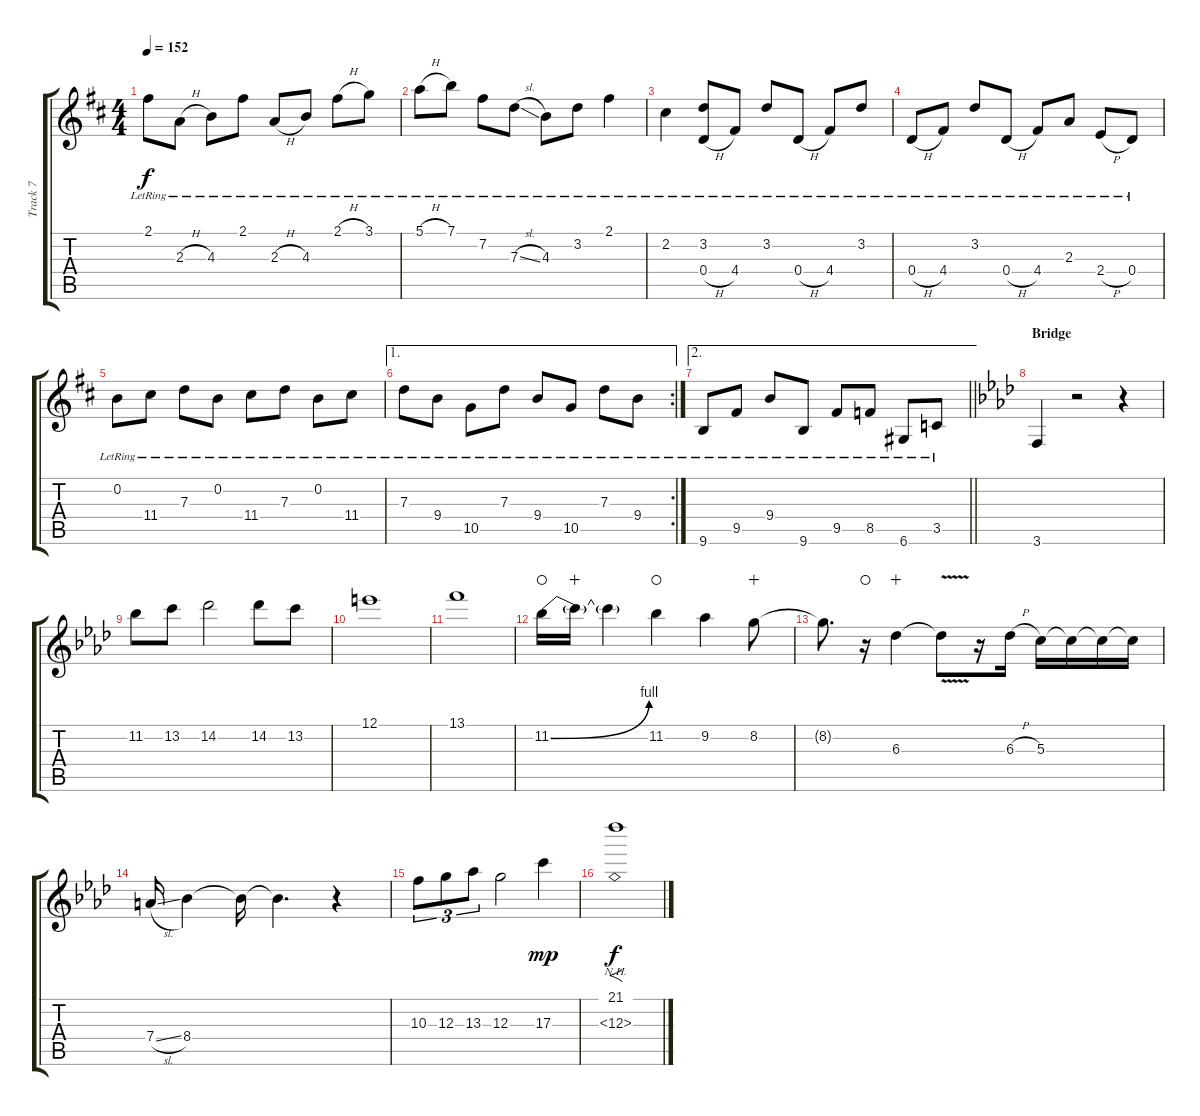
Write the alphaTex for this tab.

\track ("Track 7" "Track 7") {instrument electricguitarjazz}
\staff {score tabs}
\tuning (E4 B3 G3 D3 A2 D2) {hide}
\ts (4 4)
\tempo 152
\clef g2
\ks d
2.1{lr}.8{dy f} 2.3{h lr}.8 4.3{lr}.8 2.1{lr}.8 2.3{h lr}.8 4.3{lr}.8 2.1{h lr}.8 3.1{lr}.8 |
5.1{h lr}.8 7.1{lr}.8 7.2{lr}.8 7.3{sl lr}.8 4.3{lr}.8 3.2{lr}.8 2.1{lr}.4 |
2.2{lr}.4 (3.2{lr} 0.4{h lr}).8 4.4{lr}.8 3.2{lr}.8 0.4{h lr}.8 4.4{lr}.8 3.2{lr}.8 |
0.4{h lr}.8 4.4{lr}.8 3.2{lr}.8 0.4{h lr}.8 4.4{lr}.8 2.3{lr}.8 2.4{h lr}.8 0.4{lr}.8 |
0.2{lr}.8 11.4{lr}.8 7.3{lr}.8 0.2{lr}.8 11.4{lr}.8 7.3{lr}.8 0.2{lr}.8 11.4{lr}.8 |
\ae 1
\rc 2
7.3{lr}.8 9.4{lr}.8 10.5{lr}.8 7.3{lr}.8 9.4{lr}.8 10.5{lr}.8 7.3{lr}.8 9.4{lr}.8 |
\ae 2
\barLineRight lightlight
9.6{lr}.8 9.5{lr}.8 9.4{lr}.8 9.6{lr}.8 9.5{lr}.8 8.5{lr}.8 6.6{lr}.8 3.5{lr}.8 |
\section ("" "Bridge")
\ks fminor
3.6.4 r.2 r.4 |
11.2.8 13.2.8 14.2.2 14.2.8 13.2.8 |
12.1.1 |
13.1.1 |
11.2{be (bend 0 0 60 4)}.16{instrument overdrivenguitar waho} 11.2{t}.16{wahc} 11.2{t}.4 11.2.4{waho} 9.2.4 8.2.8{wahc} |
8.2{t}.8{d} r.16{waho} 6.3.4{wahc} 6.3{v t}.8 r.16 6.3{h}.16 5.3.16 5.3{t}.16 5.3{t}.16 5.3{t}.16 |
7.4{sl}.16 8.4.4 8.4{t}.16 8.4{t}.4{d} r.4 |
10.3.8{tu (3 2)} 12.3.8{tu (3 2)} 13.3.8{tu (3 2)} 12.3.2 17.3.4{dy mp} |
(21.1 18.3{nh}).1{f dy f}
